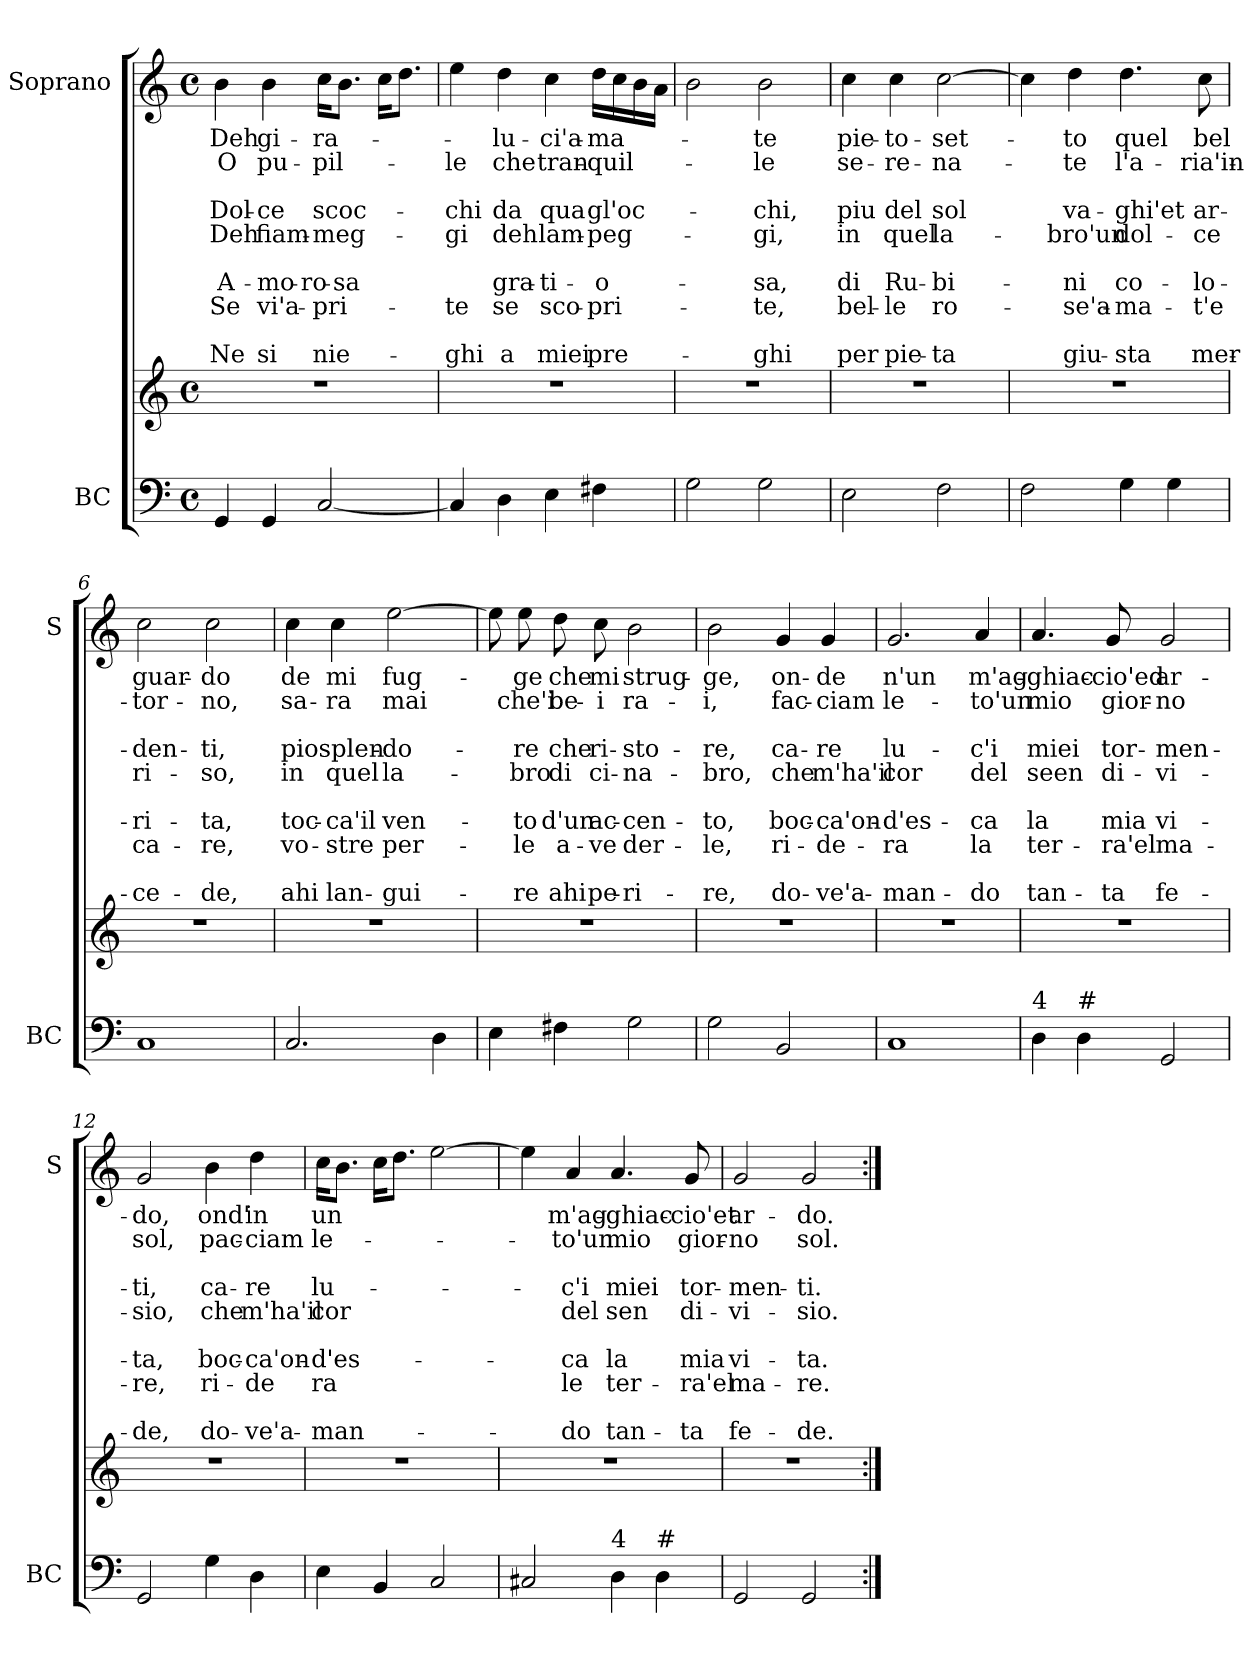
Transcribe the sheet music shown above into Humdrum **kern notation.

**kern	**kern	**kern	**text	**text	**text	**text	**text	**text	**text	**text	**text	**text
*part2	*part2	*part1	*part1	*part1	*part1	*part1	*part1	*part1	*part1	*part1	*part1	*part1
*staff3	*staff2	*staff1	*staff1	*staff1	*staff1	*staff1	*staff1	*staff1	*staff1	*staff1	*staff1	*staff1
*I"BC	*	*I"Soprano	*	*	*	*	*	*	*	*	*	*
*I'BC	*	*I'S	*	*	*	*	*	*	*	*	*	*
*clefF4	*clefG2	*clefG2	*	*	*	*	*	*	*	*	*	*
*k[]	*k[]	*k[]	*	*	*	*	*	*	*	*	*	*
*C:	*C:	*C:	*	*	*	*	*	*	*	*	*	*
*M4/4	*M4/4	*M4/4	*	*	*	*	*	*	*	*	*	*
*met(c)	*met(c)	*met(c)	*	*	*	*	*	*	*	*	*	*
=1	=1	=1	=1	=1	=1	=1	=1	=1	=1	=1	=1	=1
!	!	!	!LO:LY:b	!LO:LY:b	!	!LO:LY:b	!LO:LY:b	!	!LO:LY:b	!LO:LY:b	!	!LO:LY:b
4GG/	1r	4b\	Deh	O	.	Dol-	Deh	.	A-	Se	.	Ne
!	!	!	!LO:LY:b	!LO:LY:b	!	!LO:LY:b	!LO:LY:b	!	!LO:LY:b	!LO:LY:b	!	!LO:LY:b
4GG/	.	4b\	gi-	pu-	.	-ce	fiam-	.	-mo-	vi'a-	.	si
!	!	!	!LO:LY:b	!LO:LY:b	!	!LO:LY:b	!LO:LY:b	!	!LO:LY:b	!LO:LY:b	!	!LO:LY:b
[2C/	.	16cc\KL	-ra-	-pil-	.	scoc-	-meg-	.	-ro-	-pri-	.	nie-
!	!	!	!	!	!	!	!	!	!LO:LY:b	!	!	!
.	.	8.b\J	.	.	.	.	.	.	-sa	.	.	.
.	.	16cc\KL	.	.	.	.	.	.	.	.	.	.
.	.	8.dd\J	.	.	.	.	.	.	.	.	.	.
=2	=2	=2	=2	=2	=2	=2	=2	=2	=2	=2	=2	=2
!	!	!	!	!LO:LY:b	!	!LO:LY:b	!LO:LY:b	!	!	!LO:LY:b	!	!LO:LY:b
4C/]	1r	4ee\	.	-le	.	-chi	-gi	.	.	-te	.	-ghi
!	!	!	!LO:LY:b	!LO:LY:b	!	!LO:LY:b	!LO:LY:b	!	!LO:LY:b	!LO:LY:b	!	!LO:LY:b
4D\	.	4dd\	lu-	che	.	da	deh	.	gra-	se	.	a
!	!	!	!LO:LY:b	!LO:LY:b	!	!LO:LY:b	!LO:LY:b	!	!LO:LY:b	!LO:LY:b	!	!LO:LY:b
4E\	.	4cc\	-ci'a-	tran-	.	qua	lam-	.	-ti-	sco-	.	miei
!	!	!	!LO:LY:b	!LO:LY:b	!	!LO:LY:b	!LO:LY:b	!	!LO:LY:b	!LO:LY:b	!	!LO:LY:b
4F#X\	.	16dd\LL	-ma-	-quil-	.	gl'oc-	-peg-	.	-o-	-pri-	.	pre-
.	.	16cc\	.	.	.	.	.	.	.	.	.	.
.	.	16b\	.	.	.	.	.	.	.	.	.	.
.	.	16a\JJ	.	.	.	.	.	.	.	.	.	.
=3	=3	=3	=3	=3	=3	=3	=3	=3	=3	=3	=3	=3
2G\	1r	2b\	.	.	.	.	.	.	.	.	.	.
!	!	!	!LO:LY:b	!LO:LY:b	!	!LO:LY:b	!LO:LY:b	!	!LO:LY:b	!LO:LY:b	!	!LO:LY:b
2G\	.	2b\	-te	-le	.	-chi,	-gi,	.	-sa,	-te,	.	-ghi
!!LO:LB:g=z
=4	=4	=4	=4	=4	=4	=4	=4	=4	=4	=4	=4	=4
!	!	!	!LO:LY:b	!LO:LY:b	!	!LO:LY:b	!LO:LY:b	!	!LO:LY:b	!LO:LY:b	!	!LO:LY:b
2E\	1r	4cc\	pie-	se-	.	piu	in	.	di	bel-	.	per
!	!	!	!LO:LY:b	!LO:LY:b	!	!LO:LY:b	!LO:LY:b	!	!LO:LY:b	!LO:LY:b	!	!LO:LY:b
.	.	4cc\	-to-	-re-	.	del	quel	.	Ru-	-le	.	pie-
!	!	!	!LO:LY:b	!LO:LY:b	!	!LO:LY:b	!LO:LY:b	!	!LO:LY:b	!LO:LY:b	!	!LO:LY:b
2F\	.	[2cc\	-set-	-na-	.	sol	la-	.	-bi-	ro-	.	-ta
=5	=5	=5	=5	=5	=5	=5	=5	=5	=5	=5	=5	=5
2F\	1r	4cc\]	.	.	.	.	.	.	.	.	.	.
!	!	!	!LO:LY:b	!LO:LY:b	!	!LO:LY:b	!LO:LY:b	!	!LO:LY:b	!LO:LY:b	!	!LO:LY:b
.	.	4dd\	-to	-te	.	va-	-bro'un	.	-ni	-se'a-	.	giu-
!	!	!	!LO:LY:b	!LO:LY:b	!	!LO:LY:b	!LO:LY:b	!	!LO:LY:b	!LO:LY:b	!	!LO:LY:b
4G\	.	4.dd\	quel	l'a-	.	-ghi'et	dol-	.	co-	-ma-	.	-sta
4G\	.	.	.	.	.	.	.	.	.	.	.	.
!	!	!	!LO:LY:b	!LO:LY:b	!	!LO:LY:b	!LO:LY:b	!	!LO:LY:b	!LO:LY:b	!	!LO:LY:b
.	.	8cc\	bel	-ria'in-	.	ar-	-ce	.	-lo-	-t'e	.	mer-
=6	=6	=6	=6	=6	=6	=6	=6	=6	=6	=6	=6	=6
!	!	!	!LO:LY:b	!LO:LY:b	!	!LO:LY:b	!LO:LY:b	!	!LO:LY:b	!LO:LY:b	!	!LO:LY:b
1C	1r	2cc\	guar-	-tor-	.	-den-	ri-	.	-ri-	ca-	.	-ce-
!	!	!	!LO:LY:b	!LO:LY:b	!	!LO:LY:b	!LO:LY:b	!	!LO:LY:b	!LO:LY:b	!	!LO:LY:b
.	.	2cc\	-do	-no,	.	-ti,	-so,	.	-ta,	-re,	.	-de,
=7	=7	=7	=7	=7	=7	=7	=7	=7	=7	=7	=7	=7
!	!	!	!LO:LY:b	!LO:LY:b	!	!LO:LY:b	!LO:LY:b	!	!LO:LY:b	!LO:LY:b	!	!LO:LY:b
2.C/	1r	4cc\	de	sa-	.	pio	in	.	toc-	vo-	.	ahi
!	!	!	!LO:LY:b	!LO:LY:b	!	!LO:LY:b	!LO:LY:b	!	!LO:LY:b	!LO:LY:b	!	!LO:LY:b
.	.	4cc\	mi	-ra	.	splen-	quel	.	-ca'il	-stre	.	lan-
!	!	!	!LO:LY:b	!LO:LY:b	!	!LO:LY:b	!LO:LY:b	!	!LO:LY:b	!LO:LY:b	!	!LO:LY:b
.	.	[2ee\	fug-	mai	.	-do-	la-	.	ven-	per-	.	-gui-
4D\	.	.	.	.	.	.	.	.	.	.	.	.
!!LO:PB:g=z
=8	=8	=8	=8	=8	=8	=8	=8	=8	=8	=8	=8	=8
4E\	1r	8ee\]	.	.	.	.	.	.	.	.	.	.
!	!	!	!LO:LY:b	!LO:LY:b	!	!LO:LY:b	!LO:LY:b	!	!LO:LY:b	!LO:LY:b	!	!LO:LY:b
.	.	8ee\	-ge	che'i	.	-re	-bro	.	-to	-le	.	-re
!	!	!	!LO:LY:b	!LO:LY:b	!	!LO:LY:b	!LO:LY:b	!	!LO:LY:b	!LO:LY:b	!	!LO:LY:b
4F#X\	.	8dd\	che	be-	.	che	di	.	d'un	a-	.	ahi
!	!	!	!LO:LY:b	!LO:LY:b	!	!LO:LY:b	!LO:LY:b	!	!LO:LY:b	!LO:LY:b	!	!LO:LY:b
.	.	8cc\	mi	-i	.	ri-	ci-	.	ac-	-ve	.	pe-
!	!	!	!LO:LY:b	!LO:LY:b	!	!LO:LY:b	!LO:LY:b	!	!LO:LY:b	!LO:LY:b	!	!LO:LY:b
2G\	.	2b\	strug-	ra-	.	-sto-	-na-	.	-cen-	der-	.	-ri-
=9	=9	=9	=9	=9	=9	=9	=9	=9	=9	=9	=9	=9
!	!	!	!LO:LY:b	!LO:LY:b	!	!LO:LY:b	!LO:LY:b	!	!LO:LY:b	!LO:LY:b	!	!LO:LY:b
2G\	1r	2b\	-ge,	-i,	.	-re,	-bro,	.	-to,	-le,	.	-re,
!	!	!	!LO:LY:b	!LO:LY:b	!	!LO:LY:b	!LO:LY:b	!	!LO:LY:b	!LO:LY:b	!	!LO:LY:b
2BB/	.	4g/	on-	fac-	.	ca-	che	.	boc-	ri-	.	do-
!	!	!	!LO:LY:b	!LO:LY:b	!	!LO:LY:b	!LO:LY:b	!	!LO:LY:b	!LO:LY:b	!	!LO:LY:b
.	.	4g/	-de	-ciam	.	-re	m'ha'il	.	-ca'on-	-de-	.	-ve'a-
=10	=10	=10	=10	=10	=10	=10	=10	=10	=10	=10	=10	=10
!	!	!	!LO:LY:b	!LO:LY:b	!	!LO:LY:b	!LO:LY:b	!	!LO:LY:b	!LO:LY:b	!	!LO:LY:b
1C	1r	2.g/	n'un	le-	.	lu-	cor	.	-d'es-	-ra	.	-man-
!	!	!	!LO:LY:b	!LO:LY:b	!	!LO:LY:b	!LO:LY:b	!	!LO:LY:b	!LO:LY:b	!	!LO:LY:b
.	.	4a/	m'ag-	-to'un	.	-c'i	del	.	-ca	la	.	-do
=11	=11	=11	=11	=11	=11	=11	=11	=11	=11	=11	=11	=11
!LO:TX:a:t=4	!	!	!	!	!	!	!	!	!	!	!	!
!	!	!	!LO:LY:b	!LO:LY:b	!	!LO:LY:b	!LO:LY:b	!	!LO:LY:b	!LO:LY:b	!	!LO:LY:b
4D\	1r	4.a/	-ghiac-	mio	.	miei	seen	.	la	ter-	.	tan-
!LO:TX:a:t=#	!	!	!	!	!	!	!	!	!	!	!	!
4D\	.	.	.	.	.	.	.	.	.	.	.	.
!	!	!	!LO:LY:b	!LO:LY:b	!	!LO:LY:b	!LO:LY:b	!	!LO:LY:b	!LO:LY:b	!	!LO:LY:b
.	.	8g/	-cio'ed	gior-	.	tor-	di-	.	mia	-ra'el	.	-ta
!	!	!	!LO:LY:b	!LO:LY:b	!	!LO:LY:b	!LO:LY:b	!	!LO:LY:b	!LO:LY:b	!	!LO:LY:b
2GG/	.	2g/	ar-	-no	.	-men-	-vi-	.	vi-	ma-	.	fe-
!!LO:LB:g=z
=12	=12	=12	=12	=12	=12	=12	=12	=12	=12	=12	=12	=12
!	!	!	!LO:LY:b	!LO:LY:b	!	!LO:LY:b	!LO:LY:b	!	!LO:LY:b	!LO:LY:b	!	!LO:LY:b
2GG/	1r	2g/	-do,	sol,	.	-ti,	-sio,	.	-ta,	-re,	.	-de,
!	!	!	!LO:LY:b	!LO:LY:b	!	!LO:LY:b	!LO:LY:b	!	!LO:LY:b	!LO:LY:b	!	!LO:LY:b
4G\	.	4b\	ond'	pac-	.	ca-	che	.	boc-	ri-	.	do-
!	!	!	!LO:LY:b	!LO:LY:b	!	!LO:LY:b	!LO:LY:b	!	!LO:LY:b	!LO:LY:b	!	!LO:LY:b
4D\	.	4dd\	in	-ciam	.	-re	m'ha'il	.	-ca'on-	-de	.	-ve'a-
=13	=13	=13	=13	=13	=13	=13	=13	=13	=13	=13	=13	=13
!	!	!	!LO:LY:b	!LO:LY:b	!	!LO:LY:b	!LO:LY:b	!	!LO:LY:b	!LO:LY:b	!	!LO:LY:b
4E\	1r	16cc\KL	un	le-	.	lu-	cor	.	-d'es-	ra	.	-man-
.	.	8.b\J	.	.	.	.	.	.	.	.	.	.
4BB/	.	16cc\KL	.	.	.	.	.	.	.	.	.	.
.	.	8.dd\J	.	.	.	.	.	.	.	.	.	.
2C/	.	[2ee\	.	.	.	.	.	.	.	.	.	.
=14	=14	=14	=14	=14	=14	=14	=14	=14	=14	=14	=14	=14
2C#X/	1r	4ee\]	.	.	.	.	.	.	.	.	.	.
!	!	!	!LO:LY:b	!LO:LY:b	!	!LO:LY:b	!LO:LY:b	!	!LO:LY:b	!LO:LY:b	!	!LO:LY:b
.	.	4a/	m'ag-	-to'un	.	-c'i	del	.	-ca	le	.	-do
!LO:TX:a:t=4	!	!	!	!	!	!	!	!	!	!	!	!
!	!	!	!LO:LY:b	!LO:LY:b	!	!LO:LY:b	!LO:LY:b	!	!LO:LY:b	!LO:LY:b	!	!LO:LY:b
4D\	.	4.a/	-ghiac-	mio	.	miei	sen	.	la	ter-	.	tan-
!LO:TX:a:t=#	!	!	!	!	!	!	!	!	!	!	!	!
4D\	.	.	.	.	.	.	.	.	.	.	.	.
!	!	!	!LO:LY:b	!LO:LY:b	!	!LO:LY:b	!LO:LY:b	!	!LO:LY:b	!LO:LY:b	!	!LO:LY:b
.	.	8g/	-cio'et	gior-	.	tor-	di-	.	mia	-ra'el	.	-ta
=15	=15	=15	=15	=15	=15	=15	=15	=15	=15	=15	=15	=15
!	!	!	!LO:LY:b	!LO:LY:b	!	!LO:LY:b	!LO:LY:b	!	!LO:LY:b	!LO:LY:b	!	!LO:LY:b
2GG/	1r	2g/	ar-	-no	.	-men-	-vi-	.	vi-	ma-	.	fe-
!	!	!	!LO:LY:b	!LO:LY:b	!	!LO:LY:b	!LO:LY:b	!	!LO:LY:b	!LO:LY:b	!	!LO:LY:b
2GG/	.	2g/	-do.	sol.	.	-ti.	-sio.	.	-ta.	-re.	.	-de.
=:|!	=:|!	=:|!	=:|!	=:|!	=:|!	=:|!	=:|!	=:|!	=:|!	=:|!	=:|!	=:|!
*-	*-	*-	*-	*-	*-	*-	*-	*-	*-	*-	*-	*-
